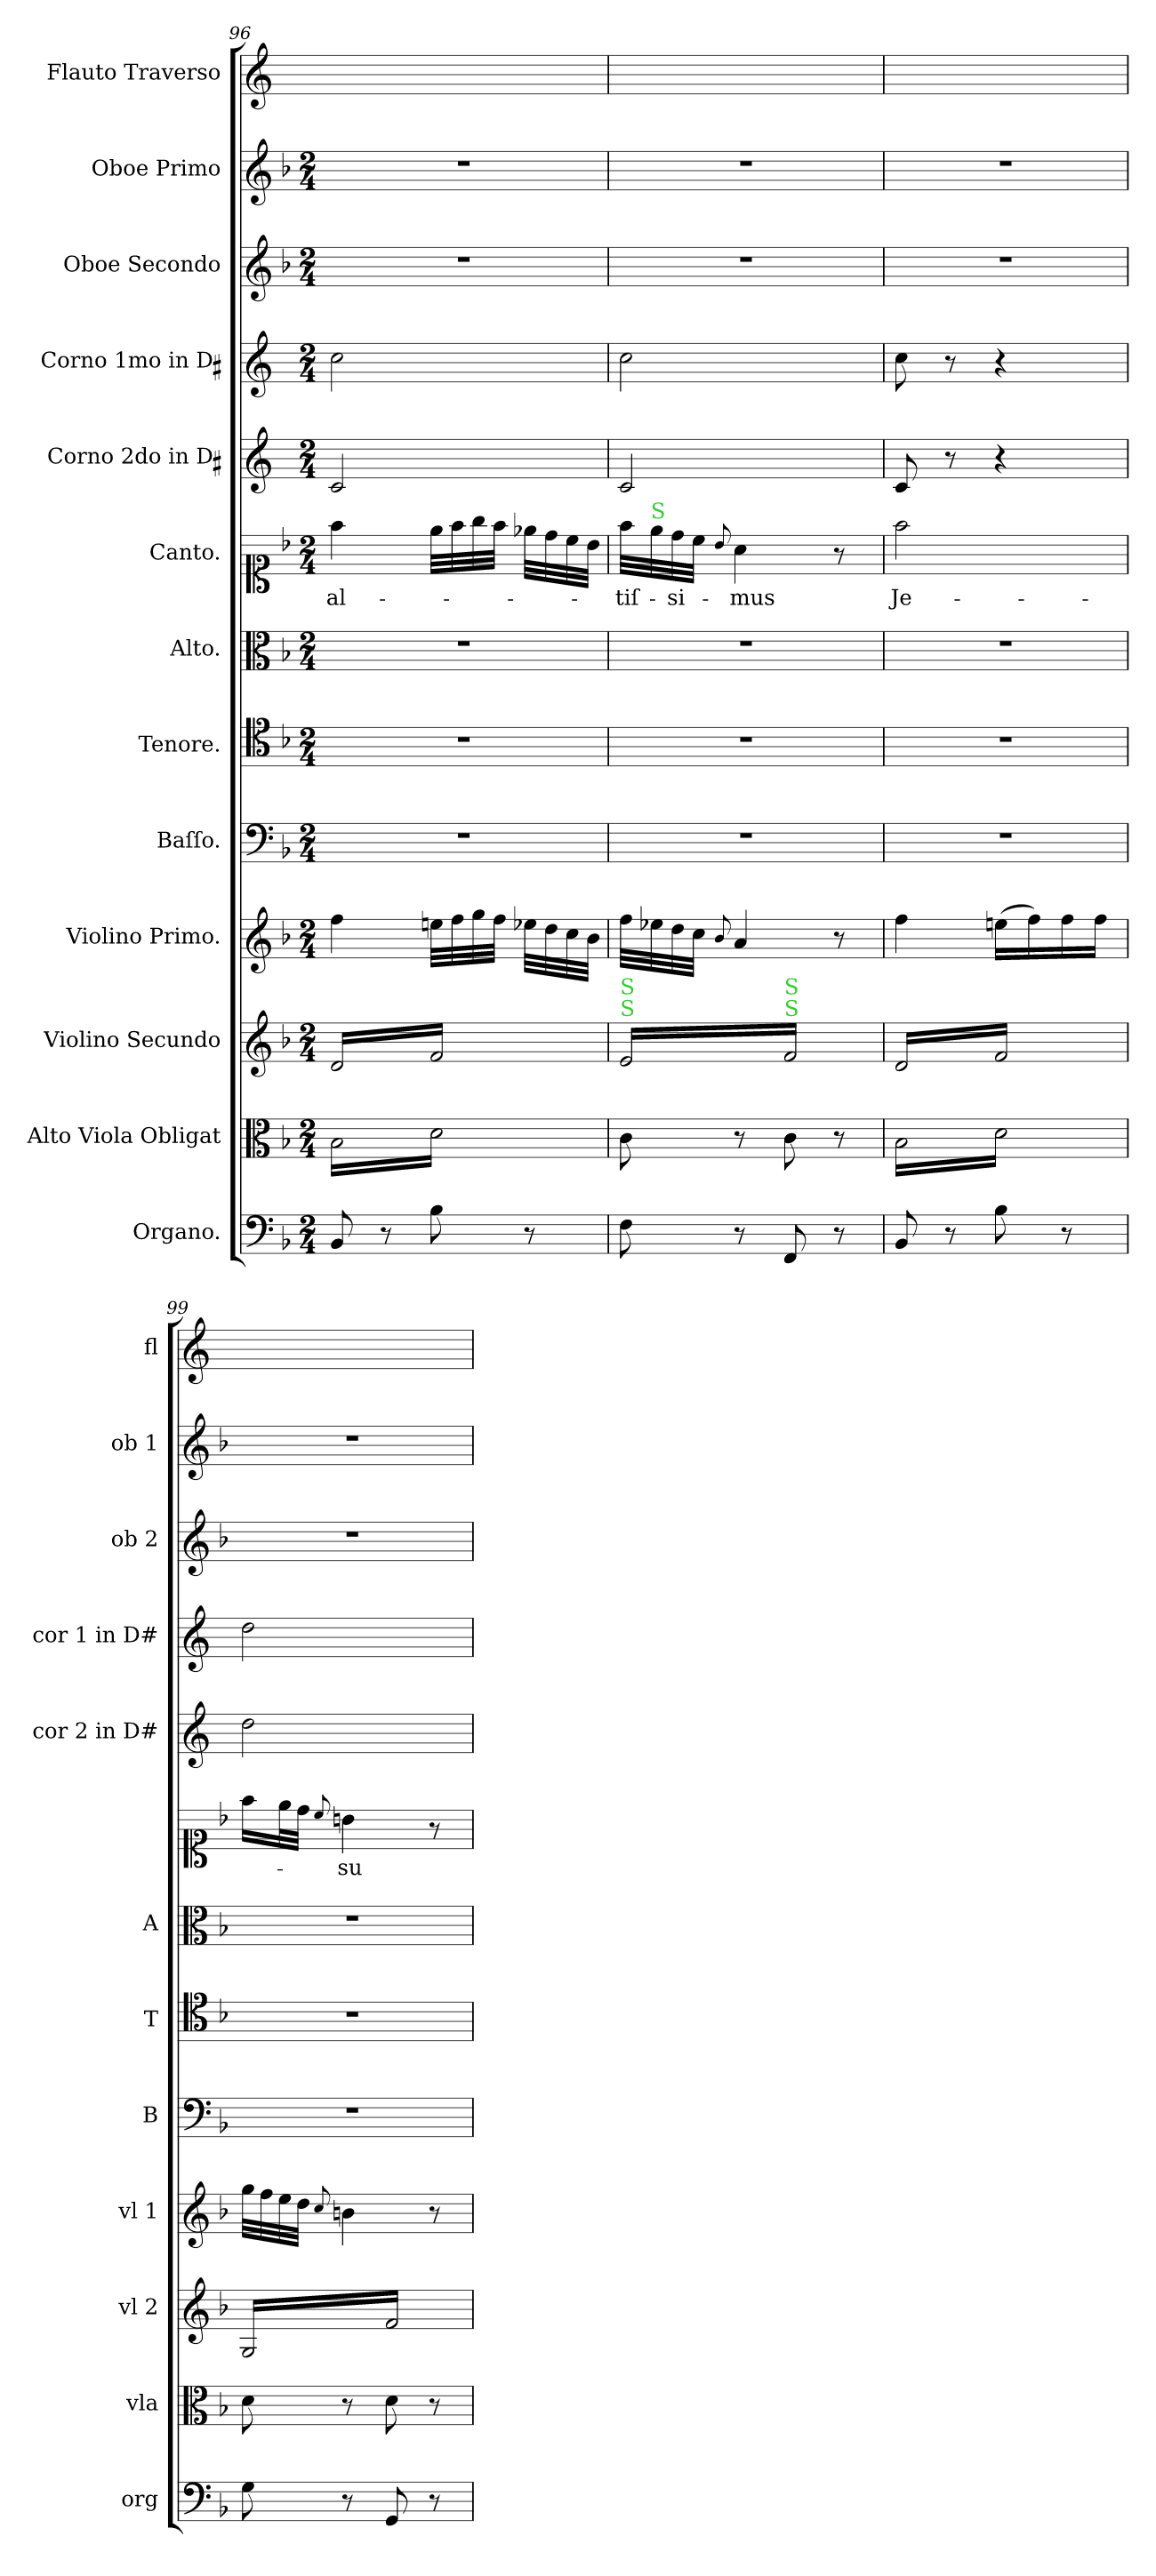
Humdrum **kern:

**kern	**kern	**kern	**kern	**kern	**kern	**kern	**kern	**text	**kern	**kern	**kern	**kern	**kern
*part13	*part12	*part11	*part10	*part9	*part8	*part7	*part6	*part6	*part5	*part4	*part3	*part2	*part1
*staff13	*staff12	*staff11	*staff10	*staff9	*staff8	*staff7	*staff6	*staff6	*staff5	*staff4	*staff3	*staff2	*staff1
*I"Organo.	*I"Alto Viola Obligat	*I"Violino Secundo	*I"Violino Primo.	*I"Baſſo.	*I"Tenore.	*I"Alto.	*I"Canto.	*	*I"Corno 2do in D#	*I"Corno 1mo in D#	*I"Oboe Secondo	*I"Oboe Primo	*I"Flauto Traverso
*I'org	*I'vla	*I'vl 2	*I'vl 1	*I'B	*I'T	*I'A	*	*	*I'cor 2 in D#	*I'cor 1 in D#	*I'ob 2	*I'ob 1	*I'fl
*clefF4	*clefC3	*clefG2	*clefG2	*clefF4	*clefC4	*clefC3	*clefC1	*	*clefG2	*clefG2	*clefG2	*clefG2	*clefG2
*	*	*	*	*	*	*	*	*	*ITrd4c7	*ITrd4c7	*	*	*
*k[b-]	*k[b-]	*k[b-]	*k[b-]	*k[b-]	*k[b-]	*k[b-]	*k[b-]	*	*k[b-]	*k[b-]	*k[b-]	*k[b-]	*
*F:	*F:	*F:	*F:	*F:	*F:	*F:	*F:	*	*F:	*F:	*F:	*F:	*
*M2/4	*M2/4	*M2/4	*M2/4	*M2/4	*M2/4	*M2/4	*M2/4	*	*M2/4	*M2/4	*M2/4	*M2/4	*
=96	=96	=96	=96	=96	=96	=96	=96	=96	=96	=96	=96	=96	=96
*	*tremolo	*	*	*	*	*	*	*	*	*	*	*	*
*	*	*tremolo	*	*	*	*	*	*	*	*	*	*	*
8BB-/	16B-\LL	16d/LL	4ff\	2r	2r	2r	4ff\	al-	2F/	2f\	2r	2r	2ryy
.	16d\	16f/	.	.	.	.	.	.	.	.	.	.	.
8r	16B-\	16d/	.	.	.	.	.	.	.	.	.	.	.
.	16d\	16f/	.	.	.	.	.	.	.	.	.	.	.
8B-\	16B-\	16d/	32een\LLL	.	.	.	32ee\LLL	.	.	.	.	.	.
.	.	.	32ff\	.	.	.	32ff\	.	.	.	.	.	.
.	16d\	16f/	32gg\	.	.	.	32gg\	.	.	.	.	.	.
.	.	.	32ff\JJJ	.	.	.	32ff\JJJ	.	.	.	.	.	.
8r	16B-\	16d/	32ee-X\LLL	.	.	.	32ee-X\LLL	.	.	.	.	.	.
.	.	.	32dd\	.	.	.	32dd\	.	.	.	.	.	.
.	16d\JJ	16f/JJ	32cc\	.	.	.	32cc\	.	.	.	.	.	.
*	*Xtremolo	*	*	*	*	*	*	*	*	*	*	*	*
.	.	.	32b-\JJJ	.	.	.	32b-\JJJ	.	.	.	.	.	.
=97	=97	=97	=97	=97	=97	=97	=97	=97	=97	=97	=97	=97	=97
!	!	!LO:TX:a:color=limegreen:t=S	!	!	!	!	!	!	!	!	!	!	!
!	!	!LO:TX:a:color=limegreen:t=S	!	!	!	!	!	!	!	!	!	!	!
8F\	8c\	16e/LL	32ff\LLL	2r	2r	2r	32ff\LLL	-tiſ-	2F/	2f\	2r	2r	2ryy
!	!	!	!	!	!	!	!LO:TX:a:color=limegreen:t=S	!	!	!	!	!	!
.	.	.	32ee-X\	.	.	.	32ee\	.	.	.	.	.	.
.	.	16f/	32dd\	.	.	.	32dd\	-si-	.	.	.	.	.
.	.	.	32cc\JJJ	.	.	.	32cc\JJJ	.	.	.	.	.	.
.	.	.	8qqb-/	.	.	.	8qqb-/	.	.	.	.	.	.
8r	8r	16e/	4a/	.	.	.	4a\	-mus	.	.	.	.	.
.	.	16f/	.	.	.	.	.	.	.	.	.	.	.
!	!	!LO:TX:a:color=limegreen:t=S	!	!	!	!	!	!	!	!	!	!	!
!	!	!LO:TX:a:color=limegreen:t=S	!	!	!	!	!	!	!	!	!	!	!
8FF/	8c\	16e/	.	.	.	.	.	.	.	.	.	.	.
.	.	16f/	.	.	.	.	.	.	.	.	.	.	.
8r	8r	16e/	8r	.	.	.	8r	.	.	.	.	.	.
.	.	16f/JJ	.	.	.	.	.	.	.	.	.	.	.
=98	=98	=98	=98	=98	=98	=98	=98	=98	=98	=98	=98	=98	=98
*	*tremolo	*	*	*	*	*	*	*	*	*	*	*	*
8BB-/	16B-\LL	16d/LL	4ff\	2r	2r	2r	2ff\	Je-	8F/	8f\	2r	2r	2ryy
.	16d\	16f/	.	.	.	.	.	.	.	.	.	.	.
8r	16B-\	16d/	.	.	.	.	.	.	8r	8r	.	.	.
.	16d\	16f/	.	.	.	.	.	.	.	.	.	.	.
8B-\	16B-\	16d/	(16een\LL	.	.	.	.	.	4r	4r	.	.	.
.	16d\	16f/	16ff\)	.	.	.	.	.	.	.	.	.	.
8r	16B-\	16d/	16ff\	.	.	.	.	.	.	.	.	.	.
.	16d\JJ	16f/JJ	16ff\JJ	.	.	.	.	.	.	.	.	.	.
*	*Xtremolo	*	*	*	*	*	*	*	*	*	*	*	*
=99	=99	=99	=99	=99	=99	=99	=99	=99	=99	=99	=99	=99	=99
8G\	8d\	16G/LL	32gg\LLL	2r	2r	2r	16ff\LL	.	2g\	2g\	2r	2r	2ryy
.	.	.	32ff\	.	.	.	.	.	.	.	.	.	.
.	.	16f/	32ee\	.	.	.	32ee\L	.	.	.	.	.	.
.	.	.	32dd\JJJ	.	.	.	32dd\JJJ	.	.	.	.	.	.
.	.	.	8qqcc/	.	.	.	8qqcc/	.	.	.	.	.	.
8r	8r	16G/	4bn\	.	.	.	4bn\	-su	.	.	.	.	.
.	.	16f/	.	.	.	.	.	.	.	.	.	.	.
8GG/	8d\	16G/	.	.	.	.	.	.	.	.	.	.	.
.	.	16f/	.	.	.	.	.	.	.	.	.	.	.
8r	8r	16G/	8r	.	.	.	8r	.	.	.	.	.	.
.	.	16f/JJ	.	.	.	.	.	.	.	.	.	.	.
*	*	*Xtremolo	*	*	*	*	*	*	*	*	*	*	*
.	.	.	.	.	.	.	.	.	.	.	.	.	.
.	.	.	.	.	.	.	.	.	.	.	.	.	.
.	.	.	.	.	.	.	.	.	.	.	.	.	.
.	.	.	.	.	.	.	.	.	.	.	.	.	.
=	=	=	=	=	=	=	=	=	=	=	=	=	=
*-	*-	*-	*-	*-	*-	*-	*-	*-	*-	*-	*-	*-	*-
